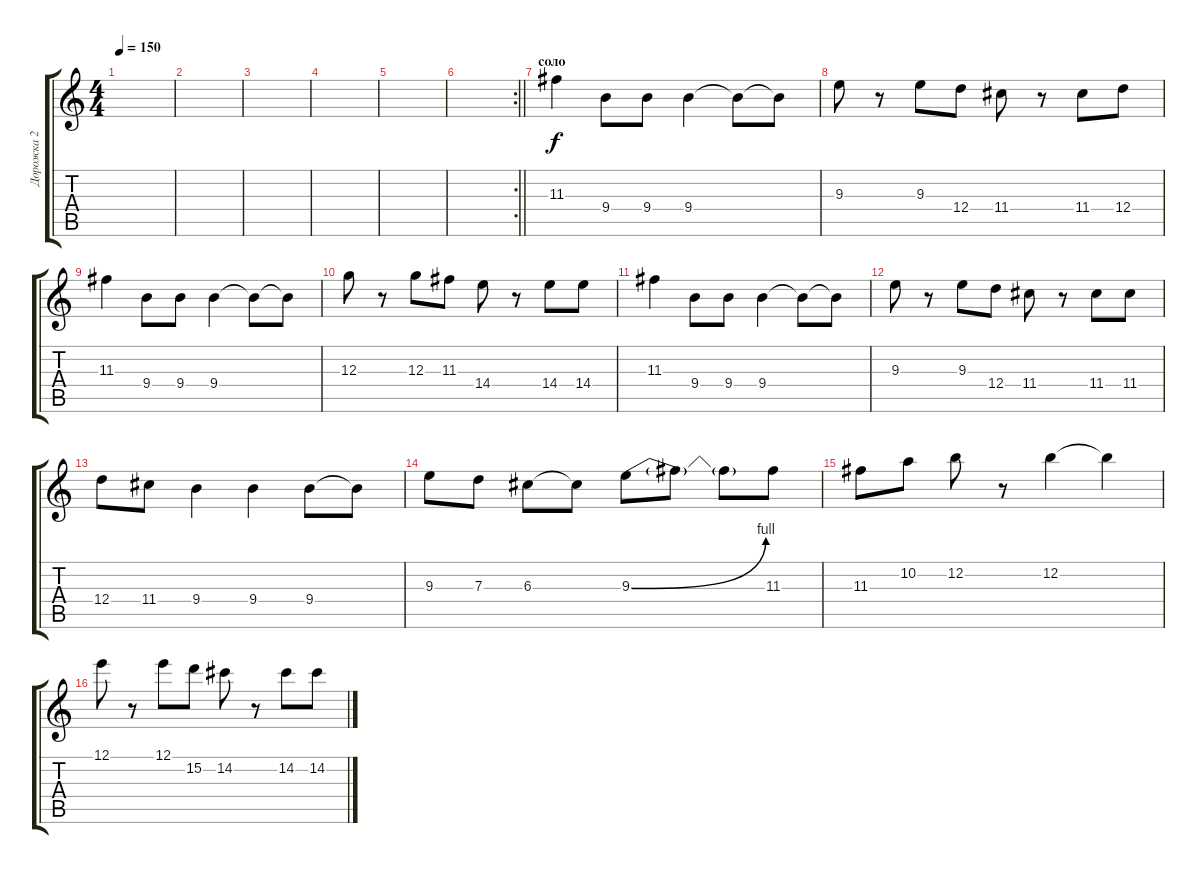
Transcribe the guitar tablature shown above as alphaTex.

\track ("Дорожка 2" "Дорожка 2") {instrument overdrivenguitar}
\staff {score tabs}
\tuning (E4 B3 G3 D3 A2 E2) {hide}
\ts (4 4)
\tempo 150
\clef g2
\ks c
|
|
|
|
|
\rc 2
\barLineRight lightlight
|
\section ("" "соло")
11.3.4 9.4.8 9.4.8 9.4.4 9.4{t}.8 9.4{t}.8 |
9.3.8 r.8 9.3.8 12.4.8 11.4.8 r.8 11.4.8 12.4.8 |
11.3.4 9.4.8 9.4.8 9.4.4 9.4{t}.8 9.4{t}.8 |
12.3.8 r.8 12.3.8 11.3.8 14.4.8 r.8 14.4.8 14.4.8 |
11.3.4 9.4.8 9.4.8 9.4.4 9.4{t}.8 9.4{t}.8 |
9.3.8 r.8 9.3.8 12.4.8 11.4.8 r.8 11.4.8 11.4.8 |
12.4.8 11.4.8 9.4.4 9.4.4 9.4.8 9.4{t}.8 |
9.3.8 7.3.8 6.3.8 6.3{t}.8 9.3{be (bend 0 0 60 4)}.8 9.3{t}.8 9.3{t}.8 11.3.8 |
11.3.8 10.2.8 12.2.8 r.8 12.2.4 12.2{t}.4 |
12.1.8 r.8 12.1.8 15.2.8 14.2.8 r.8 14.2.8 14.2.8
